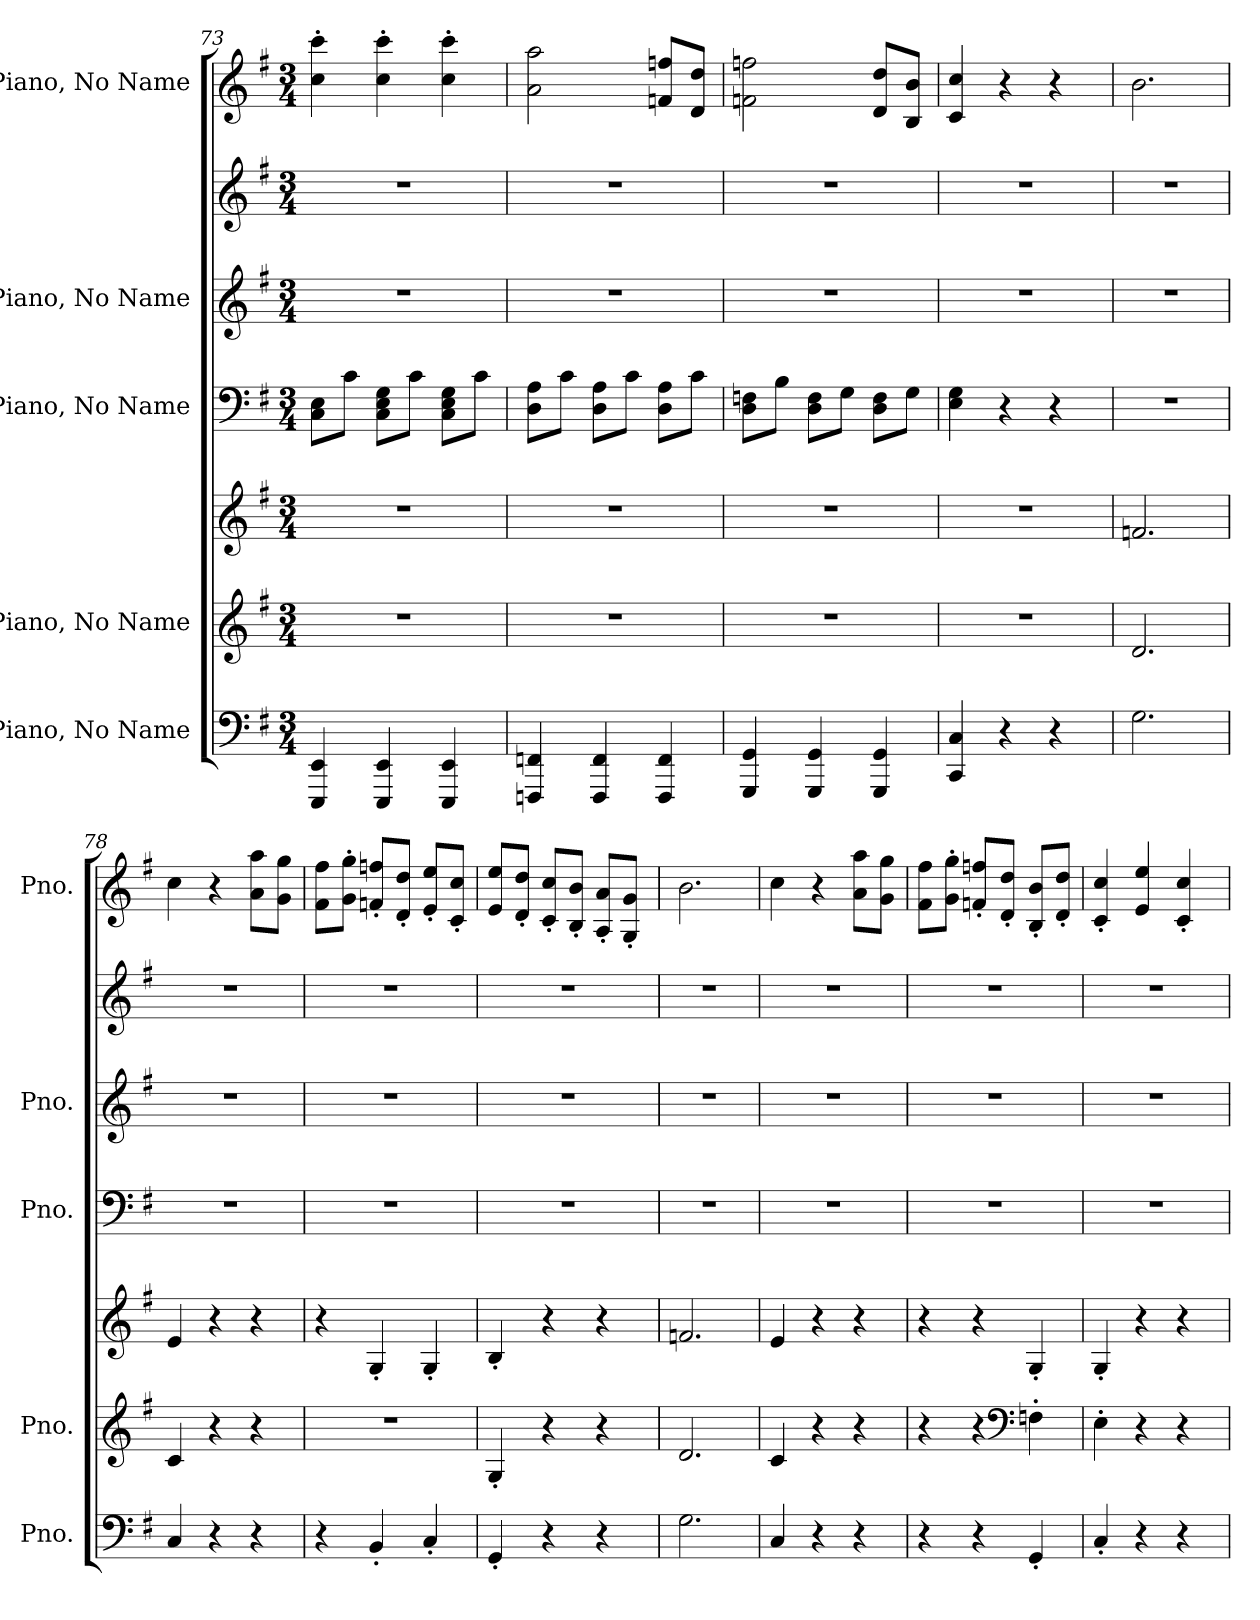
**kern	**kern	**kern	**kern	**kern	**kern	**kern
*part5	*part4	*part4	*part3	*part2	*part2	*part1
*staff7	*staff6	*staff5	*staff4	*staff3	*staff2	*staff1
*I"Piano, No Name	*I"Piano, No Name	*	*I"Piano, No Name	*I"Piano, No Name	*	*I"Piano, No Name
*I'Pno.	*I'Pno.	*	*I'Pno.	*I'Pno.	*	*I'Pno.
*clefF4	*clefG2	*clefG2	*clefF4	*clefG2	*clefG2	*clefG2
*k[f#]	*k[f#]	*k[f#]	*k[f#]	*k[f#]	*k[f#]	*k[f#]
*M3/4	*M3/4	*M3/4	*M3/4	*M3/4	*M3/4	*M3/4
=73	=73	=73	=73	=73	=73	=73
4EEE/ 4EE/	2.r	2.r	8C\ 8E\L	2.r	2.r	4cc\' 4ccc\'
.	.	.	8c\J	.	.	.
4EEE/ 4EE/	.	.	8C\ 8E\ 8G\L	.	.	4cc\' 4ccc\'
.	.	.	8c\J	.	.	.
4EEE/ 4EE/	.	.	8C\ 8E\ 8G\L	.	.	4cc\' 4ccc\'
.	.	.	8c\J	.	.	.
=74	=74	=74	=74	=74	=74	=74
4FFFn/ 4FFn/	2.r	2.r	8D\ 8A\L	2.r	2.r	2a\ 2aa\
.	.	.	8c\J	.	.	.
4FFF/ 4FF/	.	.	8D\ 8A\L	.	.	.
.	.	.	8c\J	.	.	.
4FFF/ 4FF/	.	.	8D\ 8A\L	.	.	8fn/ 8ffn/L
.	.	.	8c\J	.	.	8d/ 8dd/J
=75	=75	=75	=75	=75	=75	=75
4GGG/ 4GG/	2.r	2.r	8D\ 8Fn\L	2.r	2.r	2fn\ 2ffn\
.	.	.	8B\J	.	.	.
4GGG/ 4GG/	.	.	8D\ 8F\L	.	.	.
.	.	.	8G\J	.	.	.
4GGG/ 4GG/	.	.	8D\ 8F\L	.	.	8d/ 8dd/L
.	.	.	8G\J	.	.	8B/ 8b/J
=76	=76	=76	=76	=76	=76	=76
*	*	*	*	*	*	*^
4CC/ 4C/	2.r	2.r	4E\ 4G\	2.r	2.r	4c/ 4cc/	2ryy
4r	.	.	4r	.	.	4r	.
4r	.	.	4r	.	.	4r	8.ryy
*	*	*	*	*	*	*MM149	*
.	.	.	.	.	.	.	16ryy
*	*	*	*	*	*	*v	*v
=77	=77	=77	=77	=77	=77	=77
*	*	*	*	*	*	*MM150
2.G\	2.d/	2.fn/	2.r	2.r	2.r	2.b\
=78	=78	=78	=78	=78	=78	=78
4C/	4c/	4e/	2.r	2.r	2.r	4cc\
4r	4r	4r	.	.	.	4r
4r	4r	4r	.	.	.	8a\ 8aa\L
.	.	.	.	.	.	8g\ 8gg\J
!!LO:PB:g=z
=79	=79	=79	=79	=79	=79	=79
4r	2.r	4r	2.r	2.r	2.r	8f#\ 8ff#\L
.	.	.	.	.	.	8g\' 8gg\'J
4BB'/	.	4G'/	.	.	.	8fn/' 8ffn/'L
.	.	.	.	.	.	8d/' 8dd/'J
4C'/	.	4G'/	.	.	.	8e/' 8ee/'L
.	.	.	.	.	.	8c/' 8cc/'J
=80	=80	=80	=80	=80	=80	=80
*	*	*	*	*	*	*^
4GG'/	4G'/	4B'/	2.r	2.r	2.r	8e/ 8ee/L	2ryy
.	.	.	.	.	.	8d/' 8dd/'J	.
4r	4r	4r	.	.	.	8c/' 8cc/'L	.
.	.	.	.	.	.	8B/' 8b/'J	.
4r	4r	4r	.	.	.	8A/' 8a/'L	8.ryy
.	.	.	.	.	.	8G/' 8g/'J	.
*	*	*	*	*	*	*MM149	*
.	.	.	.	.	.	.	16ryy
*	*	*	*	*	*	*v	*v
=81	=81	=81	=81	=81	=81	=81
*	*	*	*	*	*	*MM150
2.G\	2.d/	2.fn/	2.r	2.r	2.r	2.b\
=82	=82	=82	=82	=82	=82	=82
4C/	4c/	4e/	2.r	2.r	2.r	4cc\
4r	4r	4r	.	.	.	4r
4r	4r	4r	.	.	.	8a\ 8aa\L
.	.	.	.	.	.	8g\ 8gg\J
=83	=83	=83	=83	=83	=83	=83
4r	4r	4r	2.r	2.r	2.r	8f#\ 8ff#\L
.	.	.	.	.	.	8g\' 8gg\'J
4r	4r	4r	.	.	.	8fn/' 8ffn/'L
.	.	.	.	.	.	8d/' 8dd/'J
*	*clefF4	*	*	*	*	*
4GG'/	4Fn'\	4G'/	.	.	.	8B/' 8b/'L
.	.	.	.	.	.	8d/' 8dd/'J
=84	=84	=84	=84	=84	=84	=84
*	*	*	*	*	*	*^
4C'/	4E'\	4G'/	2.r	2.r	2.r	4c/' 4cc/'	2ryy
4r	4r	4r	.	.	.	4e/ 4ee/	.
4r	4r	4r	.	.	.	4c/' 4cc/'	8.ryy
*	*	*	*	*	*	*MM149	*
.	.	.	.	.	.	.	16ryy
*	*	*	*	*	*	*v	*v
=	=	=	=	=	=	=
*-	*-	*-	*-	*-	*-	*-
